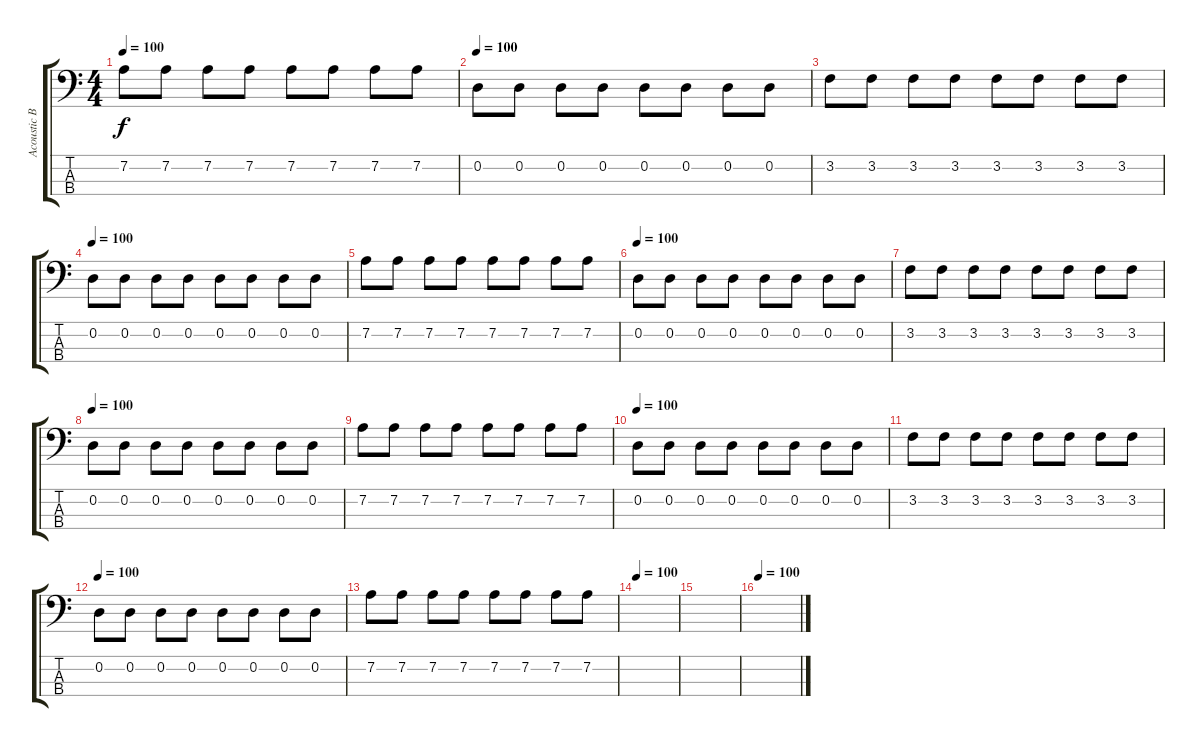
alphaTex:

\track ("Acoustic Bass" "Acoustic B") {instrument acousticbass}
\staff {score tabs}
\tuning (G2 D2 A1 E1) {hide}
\ts (4 4)
\tempo 100
\clef f4
\ks c
7.2.8{dy f} 7.2.8 7.2.8 7.2.8 7.2.8 7.2.8 7.2.8 7.2.8 |
\tempo 100
0.2.8 0.2.8 0.2.8 0.2.8 0.2.8 0.2.8 0.2.8 0.2.8 |
3.2.8 3.2.8 3.2.8 3.2.8 3.2.8 3.2.8 3.2.8 3.2.8 |
\tempo 100
0.2.8 0.2.8 0.2.8 0.2.8 0.2.8 0.2.8 0.2.8 0.2.8 |
7.2.8 7.2.8 7.2.8 7.2.8 7.2.8 7.2.8 7.2.8 7.2.8 |
\tempo 100
0.2.8 0.2.8 0.2.8 0.2.8 0.2.8 0.2.8 0.2.8 0.2.8 |
3.2.8 3.2.8 3.2.8 3.2.8 3.2.8 3.2.8 3.2.8 3.2.8 |
\tempo 100
0.2.8 0.2.8 0.2.8 0.2.8 0.2.8 0.2.8 0.2.8 0.2.8 |
7.2.8 7.2.8 7.2.8 7.2.8 7.2.8 7.2.8 7.2.8 7.2.8 |
\tempo 100
0.2.8 0.2.8 0.2.8 0.2.8 0.2.8 0.2.8 0.2.8 0.2.8 |
3.2.8 3.2.8 3.2.8 3.2.8 3.2.8 3.2.8 3.2.8 3.2.8 |
\tempo 100
0.2.8 0.2.8 0.2.8 0.2.8 0.2.8 0.2.8 0.2.8 0.2.8 |
7.2.8 7.2.8 7.2.8 7.2.8 7.2.8 7.2.8 7.2.8 7.2.8 |
\tempo 100
|
|
\tempo 100
